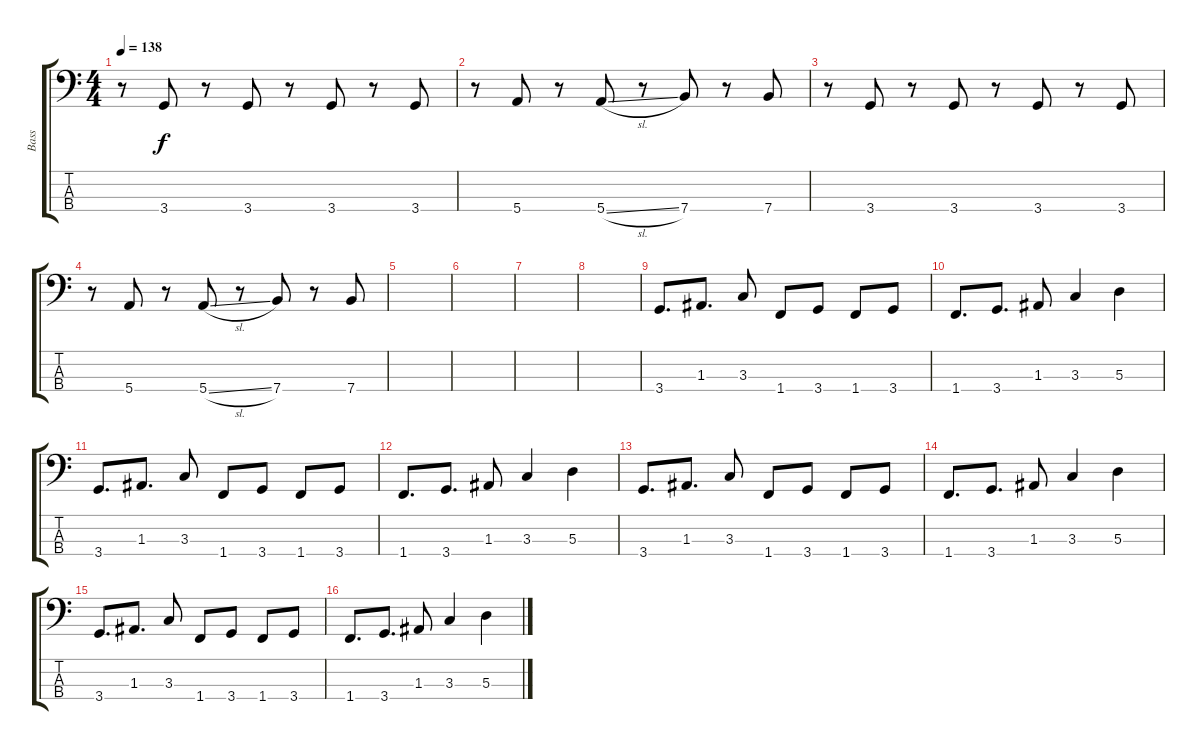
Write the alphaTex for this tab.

\track ("Bass" "Bass") {instrument electricbassfinger}
\staff {score tabs}
\tuning (G2 D2 A1 E1) {hide}
\ts (4 4)
\tempo 138
\clef f4
\ks c
r.8{dy f} 3.4.8 r.8 3.4.8 r.8 3.4.8 r.8 3.4.8 |
r.8 5.4.8 r.8 5.4{sl}.8 r.8 7.4.8 r.8 7.4.8 |
r.8 3.4.8 r.8 3.4.8 r.8 3.4.8 r.8 3.4.8 |
r.8 5.4.8 r.8 5.4{sl}.8 r.8 7.4.8 r.8 7.4.8 |
|
|
|
|
3.4.8{d} 1.3.8{d} 3.3.8 1.4.8 3.4.8 1.4.8 3.4.8 |
1.4.8{d} 3.4.8{d} 1.3.8 3.3.4 5.3.4 |
3.4.8{d} 1.3.8{d} 3.3.8 1.4.8 3.4.8 1.4.8 3.4.8 |
1.4.8{d} 3.4.8{d} 1.3.8 3.3.4 5.3.4 |
3.4.8{d} 1.3.8{d} 3.3.8 1.4.8 3.4.8 1.4.8 3.4.8 |
1.4.8{d} 3.4.8{d} 1.3.8 3.3.4 5.3.4 |
3.4.8{d} 1.3.8{d} 3.3.8 1.4.8 3.4.8 1.4.8 3.4.8 |
1.4.8{d} 3.4.8{d} 1.3.8 3.3.4 5.3.4
